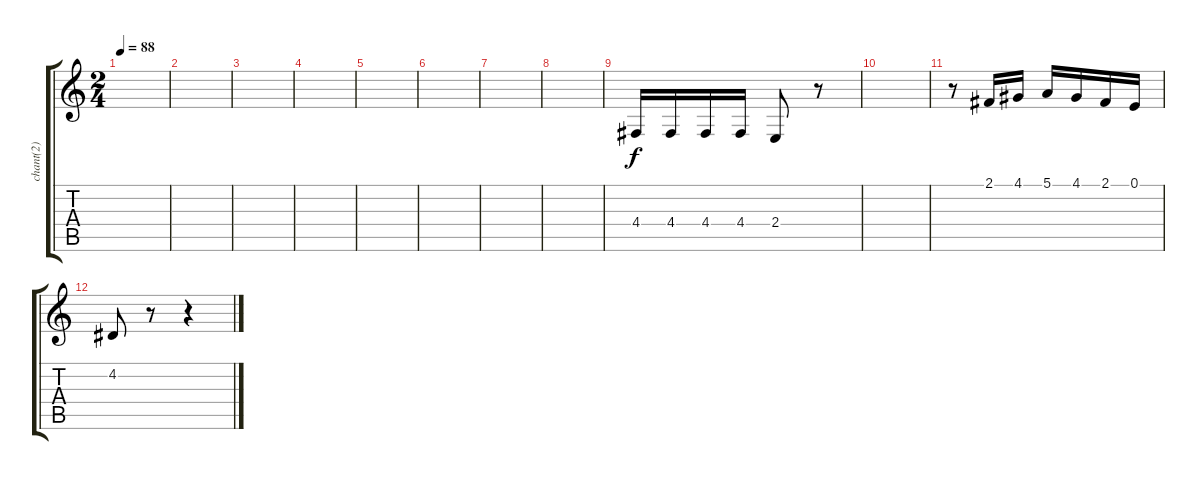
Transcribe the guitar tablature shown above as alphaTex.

\track ("chant(2)" "chant(2)") {instrument electricgrandpiano}
\staff {score tabs}
\tuning (E4 B3 G3 D3 A2 E2) {hide}
\ts (2 4)
\tempo 88
\clef g2
\ks c
|
|
|
|
|
|
|
|
4.4.16 4.4.16 4.4.16 4.4.16 2.4.8 r.8 |
|
r.8 2.1.16 4.1.16 5.1.16 4.1.16 2.1.16 0.1.16 |
4.2.8 r.8 r.4
